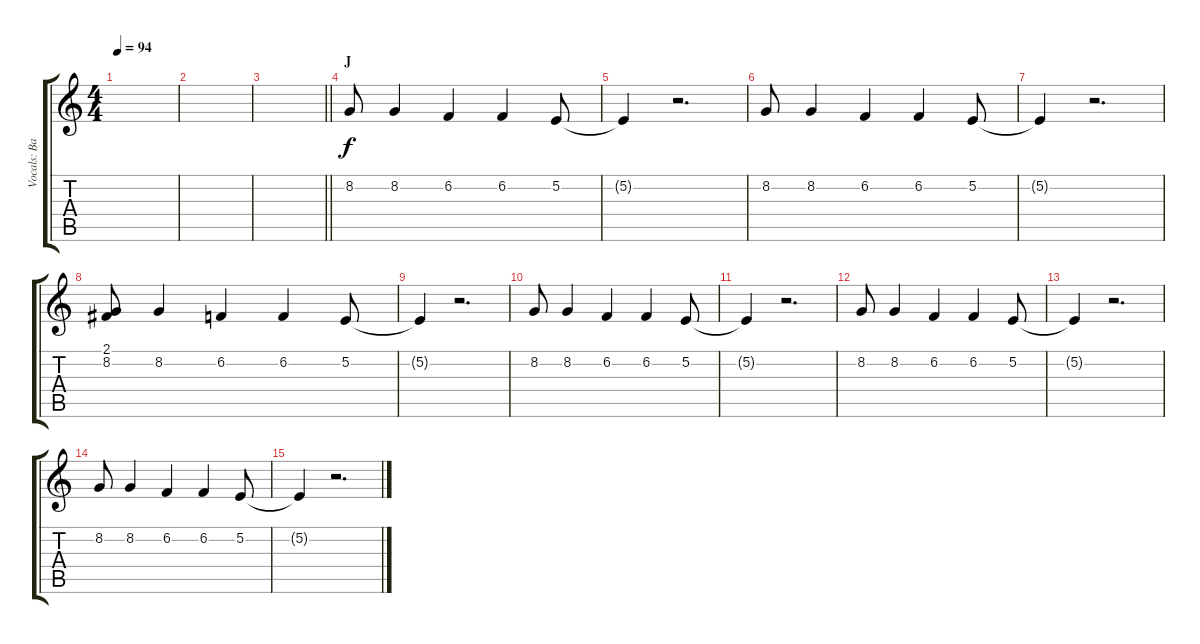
\track ("Vocals: Band" "Vocals: Ba") {instrument choiraahs}
\staff {score tabs}
\tuning (E4 B3 G3 D3 A2 E2) {hide}
\ts (4 4)
\tempo 94
\clef g2
\ks c
|
|
\barLineRight lightlight
|
\section ("" "J")
8.2.8 8.2.4 6.2.4 6.2.4 5.2.8 |
5.2{t}.4 r.2{d} |
8.2.8 8.2.4 6.2.4 6.2.4 5.2.8 |
5.2{t}.4 r.2{d} |
(2.1 8.2).8 8.2.4 6.2.4 6.2.4 5.2.8 |
5.2{t}.4 r.2{d} |
8.2.8 8.2.4 6.2.4 6.2.4 5.2.8 |
5.2{t}.4 r.2{d} |
8.2.8 8.2.4 6.2.4 6.2.4 5.2.8 |
5.2{t}.4 r.2{d} |
8.2.8 8.2.4 6.2.4 6.2.4 5.2.8 |
5.2{t}.4 r.2{d}
